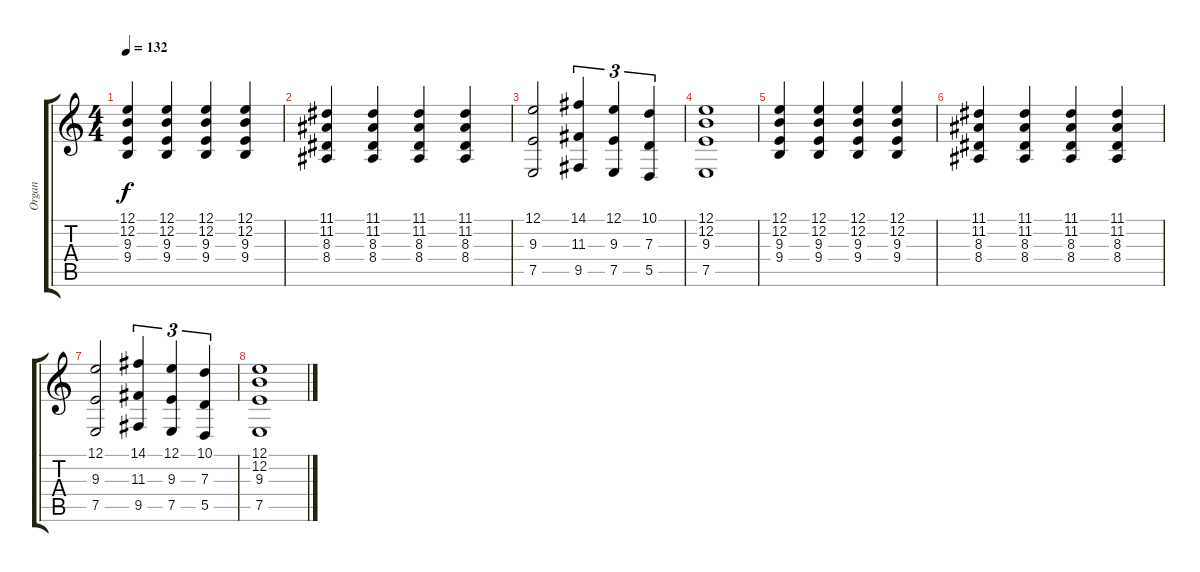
\track ("Organ" "Organ") {instrument drawbarorgan}
\staff {score tabs}
\tuning (E4 B3 G3 D3 A2 E2) {hide}
\ts (4 4)
\tempo 132
\clef g2
\ks c
(12.1 12.2 9.3 9.4).4{dy f} (12.1 12.2 9.3 9.4).4 (12.1 12.2 9.3 9.4).4 (12.1 12.2 9.3 9.4).4 |
(11.1 11.2 8.3 8.4).4 (11.1 11.2 8.3 8.4).4 (11.1 11.2 8.3 8.4).4 (11.1 11.2 8.3 8.4).4 |
(12.1 9.3 7.5).2 (14.1 11.3 9.5).4{tu (3 2)} (12.1 9.3 7.5).4{tu (3 2)} (10.1 7.3 5.5).4{tu (3 2)} |
(12.1 12.2 9.3 7.5).1{volume 9} |
(12.1 12.2 9.3 9.4).4{volume 7} (12.1 12.2 9.3 9.4).4 (12.1 12.2 9.3 9.4).4 (12.1 12.2 9.3 9.4).4 |
(11.1 11.2 8.3 8.4).4{volume 5} (11.1 11.2 8.3 8.4).4 (11.1 11.2 8.3 8.4).4 (11.1 11.2 8.3 8.4).4 |
(12.1 9.3 7.5).2{volume 0} (14.1 11.3 9.5).4{tu (3 2)} (12.1 9.3 7.5).4{tu (3 2)} (10.1 7.3 5.5).4{tu (3 2)} |
(12.1 12.2 9.3 7.5).1
